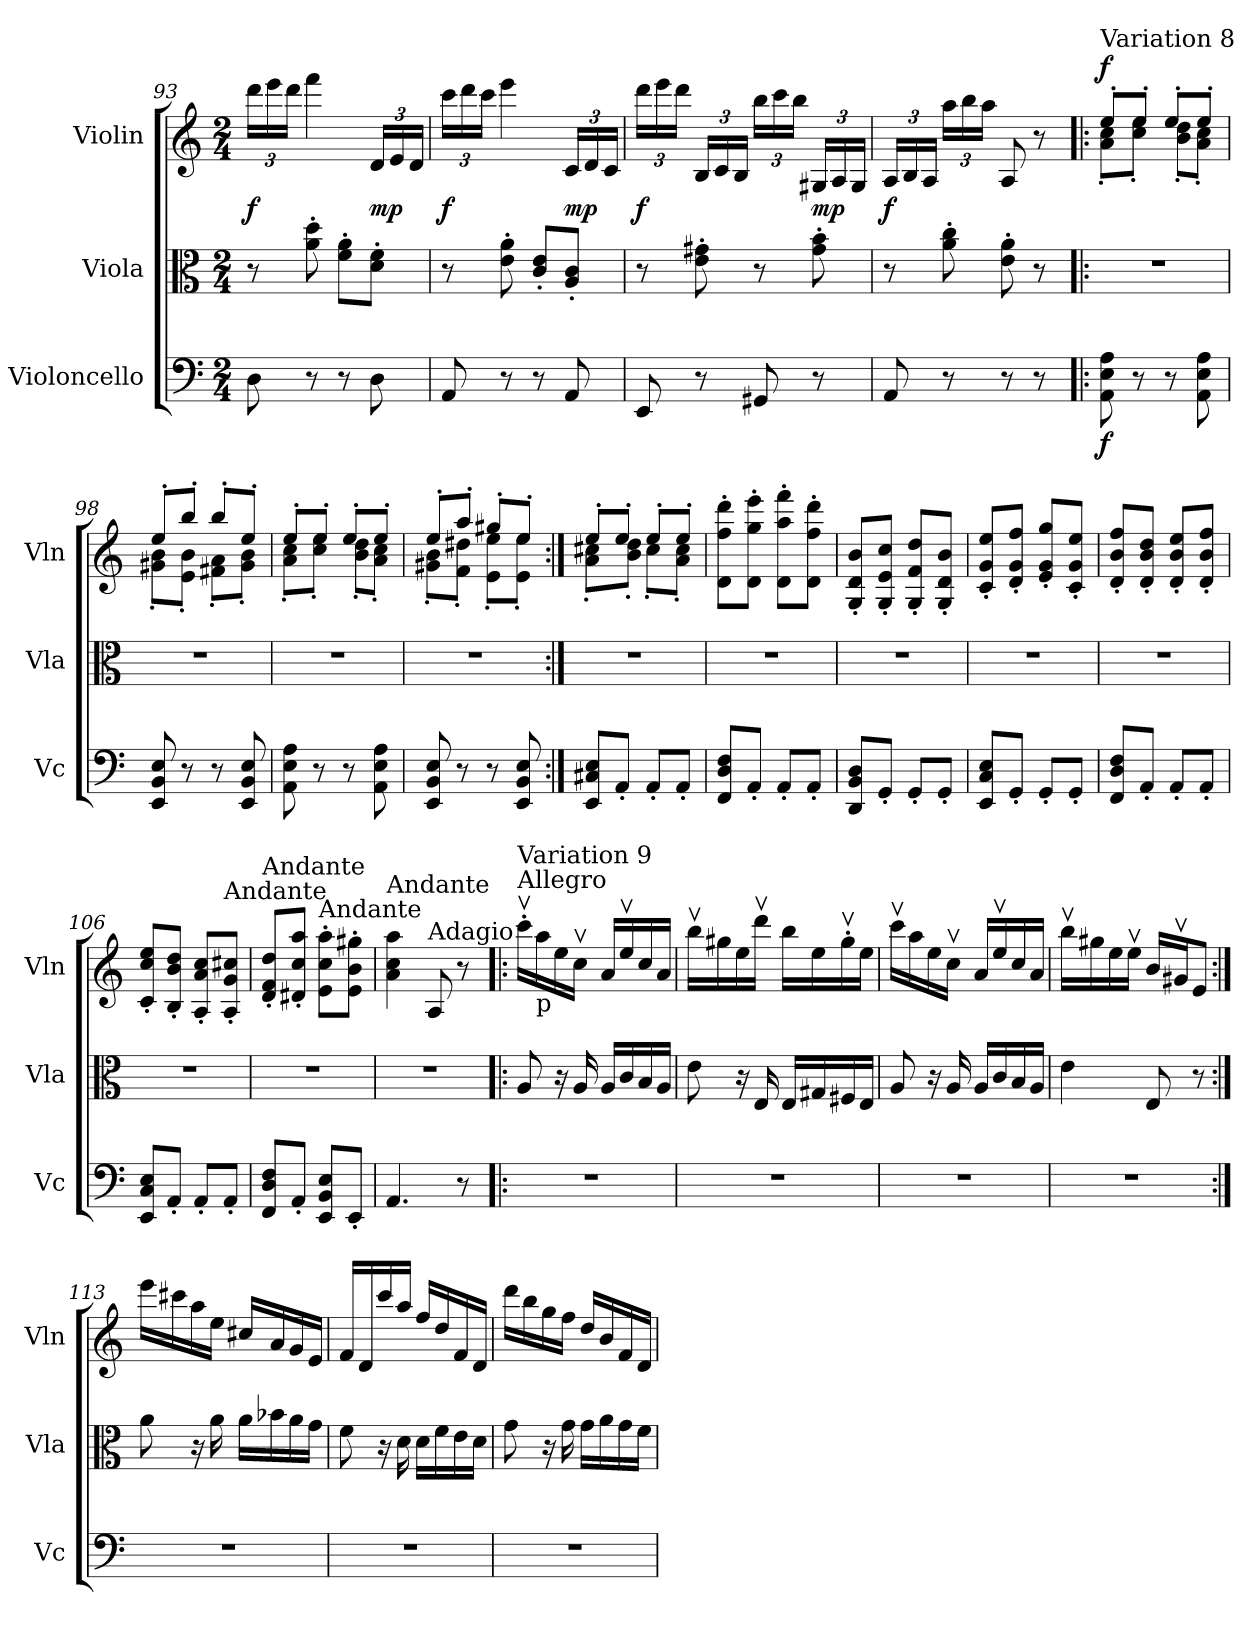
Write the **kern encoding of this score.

**kern	**dynam	**kern	**kern	**dynam
*part3	*part3	*part2	*part1	*part1
*staff3	*staff3	*staff2	*staff1	*staff1
*I"Violoncello	*	*I"Viola	*I"Violin	*
*I'Vc	*	*I'Vla	*I'Vln	*
*clefF4	*	*clefC3	*clefG2	*
*k[]	*	*k[]	*k[]	*
*C:	*	*C:	*C:	*
*M2/4	*	*M2/4	*M2/4	*
*	*	*	*Xbrackettup	*
=93	=93	=93	=93	=93
!	!	!	!	!LO:DY:b
8D\	.	8r	24ddd\LL	f
.	.	.	24eee\	.
.	.	.	24ddd\JJ	.
8r	.	8a\' 8dd\'	4fff\	.
8r	.	8f\' 8a\'L	.	.
!	!	!	!	!LO:DY:b
8D\	.	8d\' 8f\'J	24d/LL	mp
.	.	.	24e/	.
.	.	.	24d/JJ	.
=94	=94	=94	=94	=94
!	!	!	!	!LO:DY:b
8AA/	.	8r	24ccc\LL	f
.	.	.	24ddd\	.
.	.	.	24ccc\JJ	.
8r	.	8e\' 8a\'	4eee\	.
8r	.	8c/' 8e/'L	.	.
!	!	!	!	!LO:DY:b
8AA/	.	8A/' 8c/'J	24c/LL	mp
.	.	.	24d/	.
.	.	.	24c/JJ	.
!!LO:PB:g=z
=95	=95	=95	=95	=95
!	!	!	!	!LO:DY:b
8EE/	.	8r	24ddd\LL	f
.	.	.	24eee\	.
.	.	.	24ddd\JJ	.
8r	.	8e\' 8g#X\'	24B/LL	.
.	.	.	24c/	.
.	.	.	24B/JJ	.
8GG#X/	.	8r	24bb\LL	.
.	.	.	24ccc\	.
.	.	.	24bb\JJ	.
!	!	!	!	!LO:DY:b
8r	.	8g#\' 8b\'	24G#X/LL	mp
.	.	.	24A/	.
.	.	.	24G#/JJ	.
=96	=96	=96	=96	=96
!	!	!	!	!LO:DY:b
8AA/	.	8r	24A/LL	f
.	.	.	24B/	.
.	.	.	24A/JJ	.
8r	.	8a\' 8cc\'	24aa\LL	.
.	.	.	24bb\	.
.	.	.	24aa\JJ	.
8r	.	8e\' 8a\'	8A/	.
8r	.	8r	8r	.
!!LO:LB:g=z
=97!|:	=97!|:	=97!|:	=97!|:	=97!|:
*	*	*	*^	*
!	!	!	!LO:TX:a:t=Variation 8	!	!
!	!LO:DY:b	!	!	!	!LO:DY:a
8AA\ 8E\ 8A\	f	2r	8ee'/L	8a\' 8cc\'L	f
8r	.	.	8ee'/J	8cc\' 8ee\'J	.
8r	.	.	8ee'/L	8b\' 8dd\'L	.
8AA\ 8E\ 8A\	.	.	8ee'/J	8a\' 8cc\'J	.
=98	=98	=98	=98	=98	=98
8EE/ 8BB/ 8E/	.	2r	8ee'/L	8g#X\' 8b\'L	.
8r	.	.	8bb'/J	8e\' 8b\'J	.
8r	.	.	8bb'/L	8f#X\' 8a\'L	.
8EE/ 8BB/ 8E/	.	.	8ee'/J	8g#\' 8b\'J	.
=99	=99	=99	=99	=99	=99
8AA\ 8E\ 8A\	.	2r	8ee'/L	8a\' 8cc\'L	.
8r	.	.	8ee'/J	8cc\' 8ee\'J	.
8r	.	.	8ee'/L	8b\' 8dd\'L	.
8AA\ 8E\ 8A\	.	.	8ee'/J	8a\' 8cc\'J	.
=100	=100	=100	=100	=100	=100
8EE/ 8BB/ 8E/	.	2r	8ee'/L	8g#X\' 8b\'L	.
8r	.	.	8aa'/J	8f\' 8dd#X\'J	.
8r	.	.	8gg#X'/L	8e\' 8ee\'L	.
8EE/ 8BB/ 8E/	.	.	8ee'/J	8e\' 8ee\'J	.
=101:|!	=101:|!	=101:|!	=101:|!	=101:|!	=101:|!
8EE/ 8C#X/ 8E/L	.	2r	8ee'/L	8a\' 8cc#X\'L	.
8AA'/J	.	.	8ee'/J	8b\' 8dd\'J	.
8AA'/L	.	.	8ee'/L	8cc#'\L	.
8AA'/J	.	.	8ee'/J	8a\' 8cc#\'J	.
*	*	*	*v	*v	*
=102	=102	=102	=102	=102
8FF/ 8D/ 8F/L	.	2r	8d\' 8ff\' 8ddd\'L	.
8AA'/J	.	.	8d\' 8gg\' 8eee\'J	.
8AA'/L	.	.	8d\' 8aa\' 8fff\'L	.
8AA'/J	.	.	8d\' 8ff\' 8ddd\'J	.
=103	=103	=103	=103	=103
8DD/ 8BB/ 8D/L	.	2r	8G/' 8d/' 8b/'L	.
8GG'/J	.	.	8G/' 8e/' 8cc/'J	.
8GG'/L	.	.	8G/' 8f/' 8dd/'L	.
8GG'/J	.	.	8G/' 8d/' 8b/'J	.
=104	=104	=104	=104	=104
8EE/ 8C/ 8E/L	.	2r	8c/' 8g/' 8ee/'L	.
8GG'/J	.	.	8d/' 8g/' 8ff/'J	.
8GG'/L	.	.	8e/' 8g/' 8gg/'L	.
8GG'/J	.	.	8c/' 8g/' 8ee/'J	.
!!LO:LB:g=z
=105	=105	=105	=105	=105
8FF/ 8D/ 8F/L	.	2r	8d/' 8b/' 8ff/'L	.
8AA'/J	.	.	8d/' 8b/' 8dd/'J	.
8AA'/L	.	.	8d/' 8b/' 8ee/'L	.
8AA'/J	.	.	8d/' 8b/' 8ff/'J	.
=106	=106	=106	=106	=106
8EE/ 8C/ 8E/L	.	2r	8c/' 8cc/' 8ee/'L	.
8AA'/J	.	.	8B/' 8b/' 8dd/'J	.
8AA'/L	.	.	8A/' 8a/' 8cc/'L	.
!	!	!	!LO:TX:a:t=Andante	!
8AA'/J	.	.	8A/' 8g/' 8cc#X/'J	.
=107	=107	=107	=107	=107
!	!	!	!LO:TX:a:t=Andante	!
8FF/ 8D/ 8F/L	.	2r	8d/' 8f/' 8dd/'L	.
8AA'/J	.	.	8d#X/' 8cc/' 8aa/'J	.
!	!	!	!LO:TX:a:t=Andante	!
8EE/ 8BB/ 8E/L	.	.	8e\' 8cc\' 8aa\'L	.
8EE'/J	.	.	8e\' 8b\' 8gg#X\'J	.
=108	=108	=108	=108	=108
!	!	!	!LO:TX:a:t=Andante	!
4.AA/	.	2r	4a\ 4cc\ 4aa\	.
!	!	!	!LO:TX:a:t=Adagio	!
.	.	.	8A/	.
8r	.	.	8r	.
!!LO:LB:g=z
=109!|:	=109!|:	=109!|:	=109!|:	=109!|:
!	!	!	!LO:TX:a:t=Allegro	!
!	!	!	!LO:TX:a:t=Variation 9	!
2r	.	8A/	16cccv'\LL	.
!	!	!	!LO:TX:b:t=p	!
.	.	.	16aa\	.
.	.	16r	16ee\	.
.	.	16A/	16ccv\JJ	.
.	.	16A/LL	16a/LL	.
.	.	16c/	16eev/	.
.	.	16B/	16cc/	.
.	.	16A/JJ	16a/JJ	.
=110	=110	=110	=110	=110
2r	.	8e\	16bbv\LL	.
.	.	.	16gg#X\	.
.	.	16r	16ee\	.
.	.	16E/	16dddv\JJ	.
.	.	16E/LL	16bb\LL	.
.	.	16G#X/	16ee\	.
.	.	16F#X/	16gg#v'\	.
.	.	16E/JJ	16ee\JJ	.
=111	=111	=111	=111	=111
2r	.	8A/	16cccv\LL	.
.	.	.	16aa\	.
.	.	16r	16ee\	.
.	.	16A/	16ccv\JJ	.
.	.	16A/LL	16a/LL	.
.	.	16c/	16eev/	.
.	.	16B/	16cc/	.
.	.	16A/JJ	16a/JJ	.
=112	=112	=112	=112	=112
2r	.	4e\	16bbv\LL	.
.	.	.	16gg#X\	.
.	.	.	16ee\	.
.	.	.	16eev\JJ	.
.	.	8E/	16b/LL	.
.	.	.	16g#Xv/J	.
.	.	8r	8e/J	.
=113:|!	=113:|!	=113:|!	=113:|!	=113:|!
2r	.	8a\	16eee\LL	.
.	.	.	16ccc#X\	.
.	.	16r	16aa\	.
.	.	16a\	16ee\JJ	.
.	.	16a\LL	16cc#X/LL	.
.	.	16b-X\	16a/	.
.	.	16a\	16g/	.
.	.	16g\JJ	16e/JJ	.
=114	=114	=114	=114	=114
2r	.	8f\	16f/LL	.
.	.	.	16d/	.
.	.	16r	16ccc/	.
.	.	16d\	16aa/JJ	.
.	.	16d\LL	16ff/LL	.
.	.	16f\	16dd/	.
.	.	16e\	16f/	.
.	.	16d\JJ	16d/JJ	.
!!LO:LB:g=z
=115	=115	=115	=115	=115
2r	.	8g\	16ddd\LL	.
.	.	.	16bb\	.
.	.	16r	16gg\	.
.	.	16g\	16ff\JJ	.
.	.	16g\LL	16dd/LL	.
.	.	16a\	16b/	.
.	.	16g\	16f/	.
.	.	16f\JJ	16d/JJ	.
=	=	=	=	=
*-	*-	*-	*-	*-
